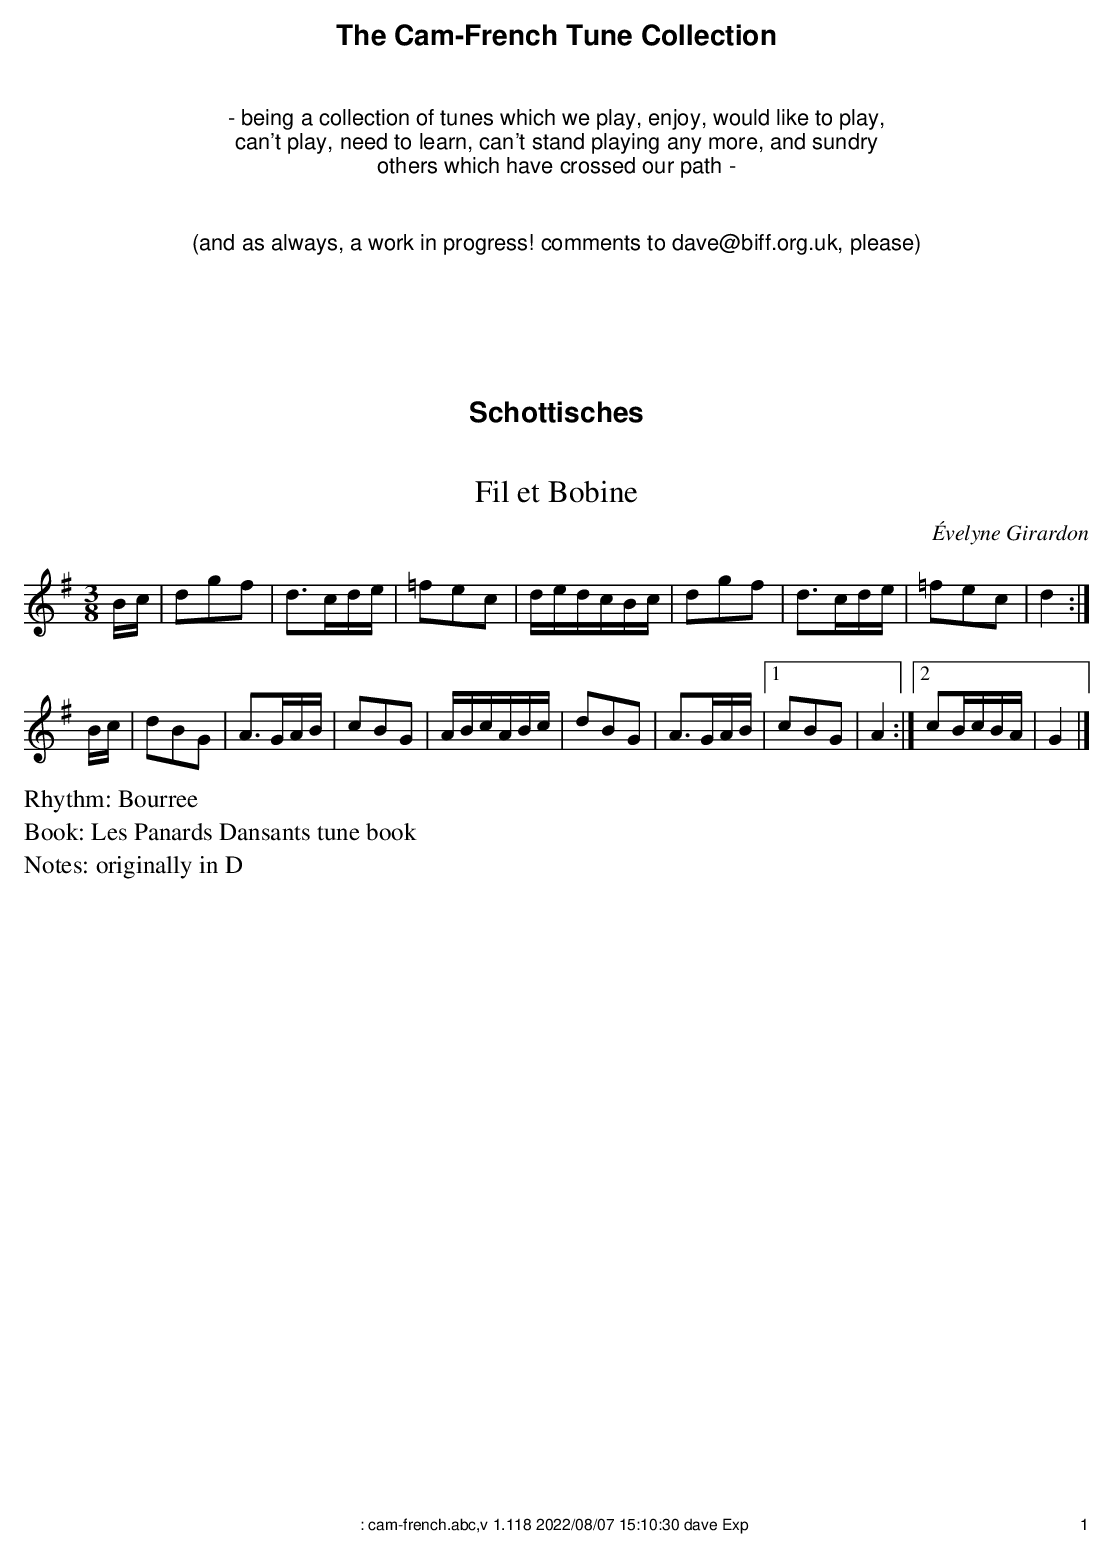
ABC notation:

X:1
T:Fil et Bobine
C:\'Evelyne Girardon
M:3/8
L:1/8
K:G
B/c/|dgf|d3/2c/d/e/|=fec|d/e/d/c/B/c/| \
dgf|d3/2c/d/e/|=fec|d2:|
B/c/|dBG|A3/2G/A/B/|cBG|A/B/c/A/B/c/| \
dBG|A3/2G/A/B/|1cBG|A2:|2cB/c/B/A/|G2|]
